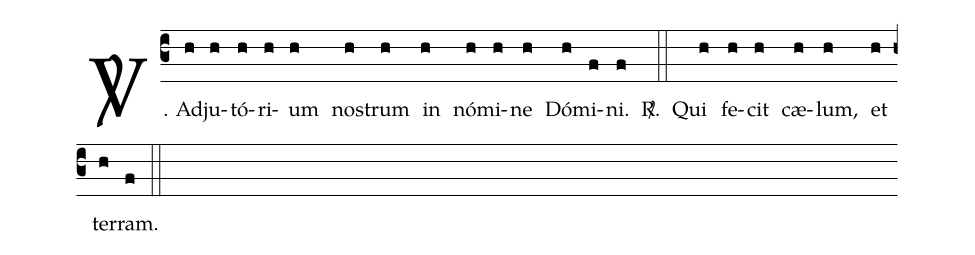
%%
(c3)
<sp>V/</sp>. {Ad}(h)ju(h)tó(h)ri(h)um(h) nos(h)trum(h) in(h) nó(h)mi(h)ne(h) Dó(h)mi(f)ni.(f) <sp>R/</sp>.(::)
Qui(h) fe(h)cit(h) cæ(h)lum,(h) et(h) ter(h)ram.(f) (::)
